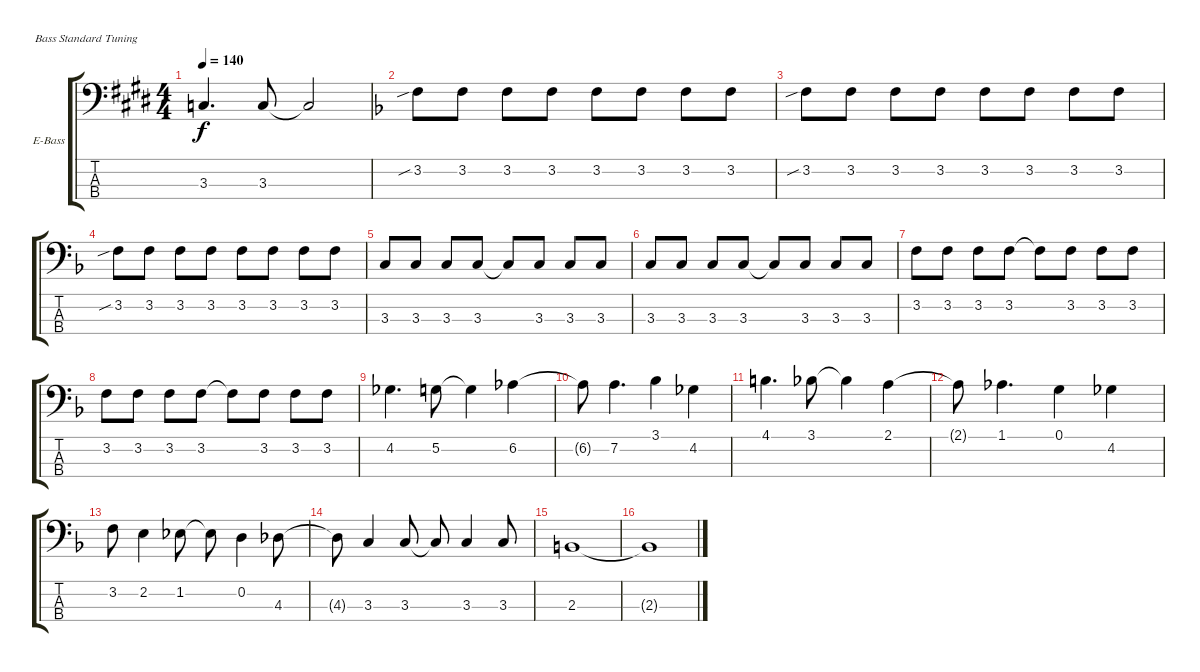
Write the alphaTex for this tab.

\bracketExtendMode groupsimilarinstruments
\firstSystemTrackNameOrientation horizontal
\otherSystemsTrackNameOrientation horizontal
\track ("Bass" "E-Bass") {instrument electricbassfinger}
\staff {score tabs}
\tuning (G2 D2 A1 E1)
\ts (4 4)
\tempo 140
\clef f4
\ks e
3.3.4{d dy f} 3.3.8 3.3{t}.2 |
\ks f
3.2{sib}.8 3.2.8 3.2.8 3.2.8 3.2.8 3.2.8 3.2.8 3.2.8 |
3.2{sib}.8 3.2.8 3.2.8 3.2.8 3.2.8 3.2.8 3.2.8 3.2.8 |
3.2{sib}.8 3.2.8 3.2.8 3.2.8 3.2.8 3.2.8 3.2.8 3.2.8 |
3.3.8 3.3.8 3.3.8 3.3.8 3.3{t}.8 3.3.8 3.3.8 3.3.8 |
3.3.8 3.3.8 3.3.8 3.3.8 3.3{t}.8 3.3.8 3.3.8 3.3.8 |
3.2.8 3.2.8 3.2.8 3.2.8 3.2{t}.8 3.2.8 3.2.8 3.2.8 |
3.2.8 3.2.8 3.2.8 3.2.8 3.2{t}.8 3.2.8 3.2.8 3.2.8 |
4.2.4{d} 5.2.8 5.2{t}.4 6.2.4 |
6.2{t}.8 7.2.4{d} 3.1.4 4.2.4 |
4.1.4{d} 3.1.8 3.1{t}.4 2.1.4 |
2.1{t}.8 1.1.4{d} 0.1.4 4.2.4 |
3.2.8 2.2.4 1.2.8 1.2{t}.8 0.2.4 4.3.8 |
4.3{t}.8 3.3.4 3.3.8 3.3{t}.8 3.3.4 3.3.8 |
2.3.1 |
2.3{t}.1
